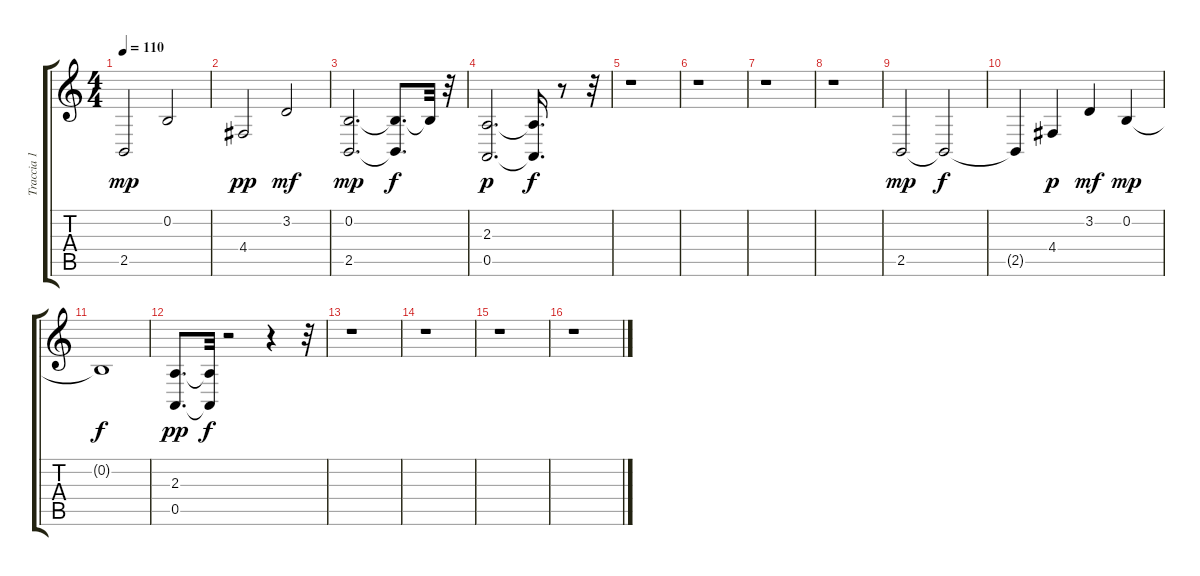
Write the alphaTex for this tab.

\track ("Traccia 1" "Traccia 1") {instrument pad2warm}
\staff {score tabs}
\tuning (E4 B3 G3 D3 A2 E2) {hide}
\ts (4 4)
\tempo 110
\clef g2
\ks c
2.5.2{dy mp} 0.2.2 |
4.4.2{dy pp} 3.2.2{dy mf} |
(0.2 2.5).2{d dy mp} (0.2{t} 2.5{t}).8{d dy f} 0.2{t}.32 r.32 |
(2.3 0.5).2{d dy p} (2.3{t} 0.5{t}).16{d dy f} r.8 r.32 |
r.1 |
r.1 |
r.1 |
r.1 |
2.5.2{dy mp} 2.5{t}.2{dy f} |
2.5{t}.4 4.4.4{dy p} 3.2.4{dy mf} 0.2.4{dy mp} |
0.2{t}.1{dy f} |
(2.3 0.5).8{d dy pp} (2.3{t} 0.5{t}).32{dy f} r.2 r.4 r.32 |
r.1 |
r.1 |
r.1 |
r.1
